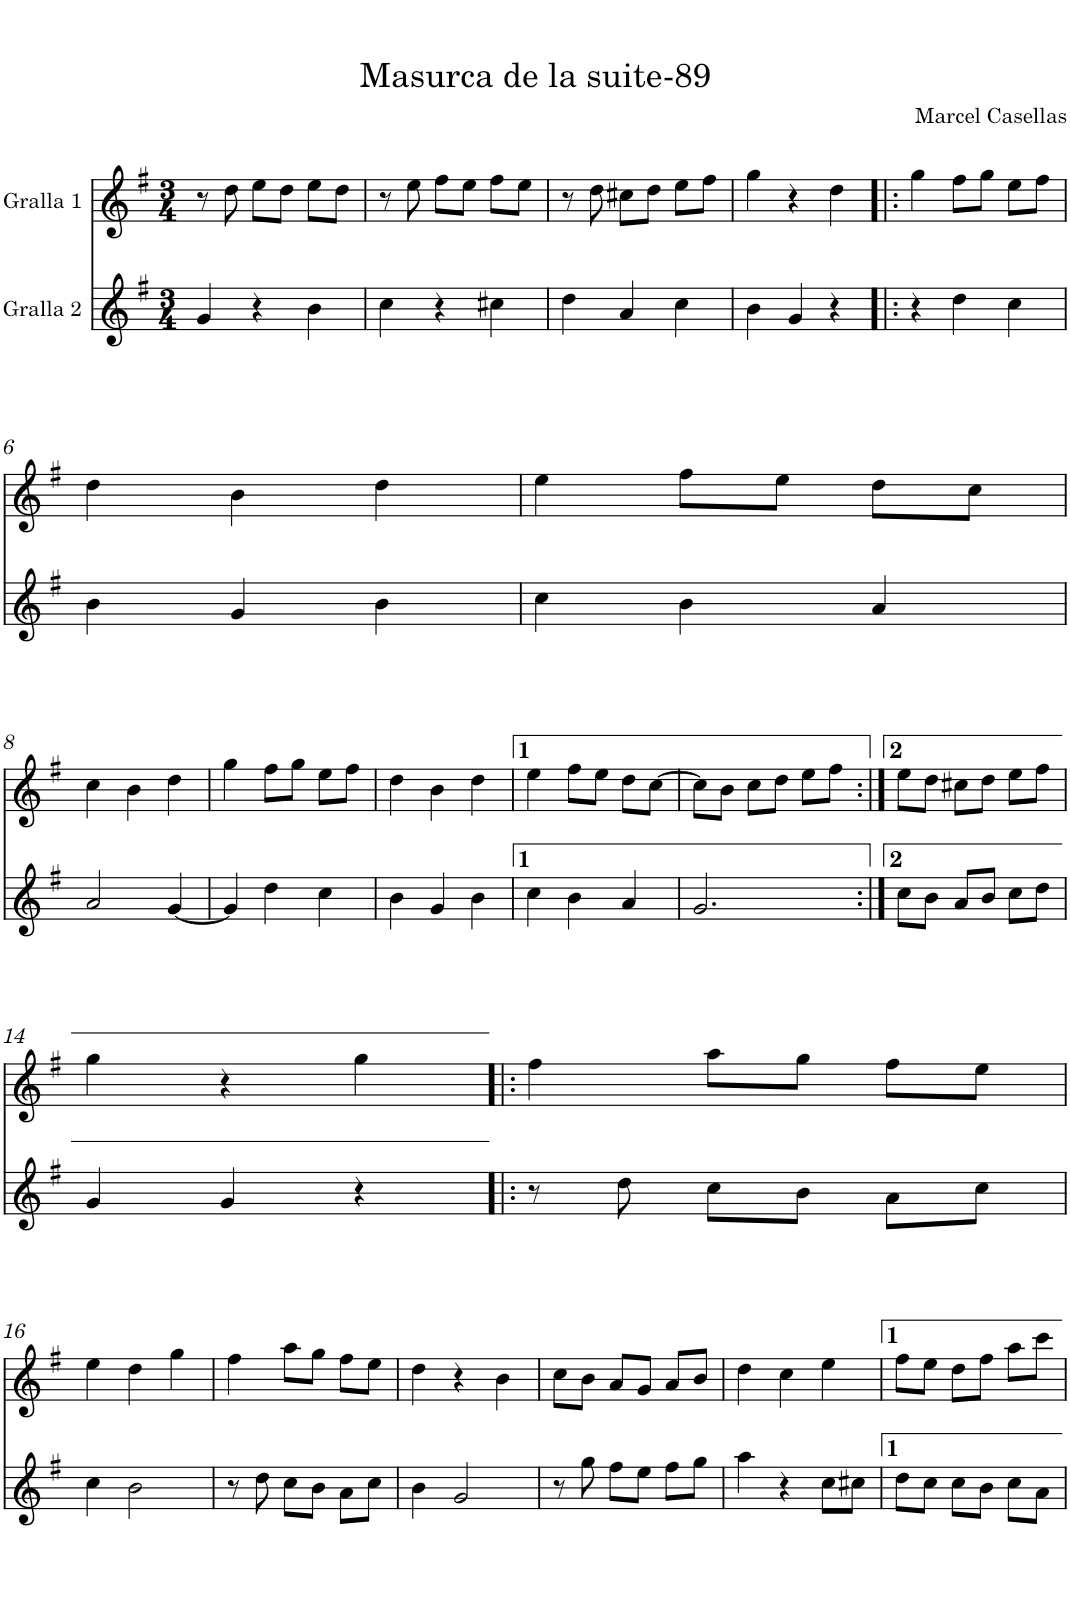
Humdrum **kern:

**kern	**kern
*part2	*part1
*staff2	*staff1
*I"Gralla 2	*I"Gralla 1
*clefG2	*clefG2
*k[f#]	*k[f#]
*M3/4	*M3/4
=1	=1
4g/	8r
.	8dd\
4r	8ee\L
.	8dd\J
4b\	8ee\L
.	8dd\J
=2	=2
4cc\	8r
.	8ee\
4r	8ff#\L
.	8ee\J
4cc#X\	8ff#\L
.	8ee\J
=3	=3
4dd\	8r
.	8dd\
4a/	8cc#X\L
.	8dd\J
4cc\	8ee\L
.	8ff#\J
=4	=4
4b\	4gg\
4g/	4r
4r	4dd\
=5!|:	=5!|:
4r	4gg\
4dd\	8ff#\L
.	8gg\J
4cc\	8ee\L
.	8ff#\J
!!LO:LB:g=z
=6	=6
4b\	4dd\
4g/	4b\
4b\	4dd\
=7	=7
4cc\	4ee\
4b\	8ff#\L
.	8ee\J
4a/	8dd\L
.	8cc\J
!!LO:LB:g=z
=8	=8
2a/	4cc\
.	4b\
[4g/	4dd\
=9	=9
4g/]	4gg\
4dd\	8ff#\L
.	8gg\J
4cc\	8ee\L
.	8ff#\J
=10	=10
4b\	4dd\
4g/	4b\
4b\	4dd\
=11	=11
4cc\	4ee\
4b\	8ff#\L
.	8ee\J
4a/	8dd\L
.	[8cc\J
=12	=12
2.g/	8cc\L]
.	8b\J
.	8cc\L
.	8dd\J
.	8ee\L
.	8ff#\J
=13:|!	=13:|!
8cc\L	8ee\L
8b\J	8dd\J
8a/L	8cc#X\L
8b/J	8dd\J
8cc\L	8ee\L
8dd\J	8ff#\J
!!LO:LB:g=z
=14	=14
4g/	4gg\
4g/	4r
4r	4gg\
=15!|:	=15!|:
8r	4ff#\
8dd\	.
8cc\L	8aa\L
8b\J	8gg\J
8a\L	8ff#\L
8cc\J	8ee\J
!!LO:LB:g=z
=16	=16
4cc\	4ee\
2b\	4dd\
.	4gg\
=17	=17
8r	4ff#\
8dd\	.
8cc\L	8aa\L
8b\J	8gg\J
8a\L	8ff#\L
8cc\J	8ee\J
=18	=18
4b\	4dd\
2g/	4r
.	4b\
=19	=19
8r	8cc\L
8gg\	8b\J
8ff#\L	8a/L
8ee\J	8g/J
8ff#\L	8a/L
8gg\J	8b/J
=20	=20
4aa\	4dd\
4r	4cc\
8cc\L	4ee\
8cc#X\J	.
=21	=21
8dd\L	8ff#\L
8cc\J	8ee\J
8cc\L	8dd\L
8b\J	8ff#\J
8cc\L	8aa\L
8a\J	8ccc\J
=	=
*-	*-
